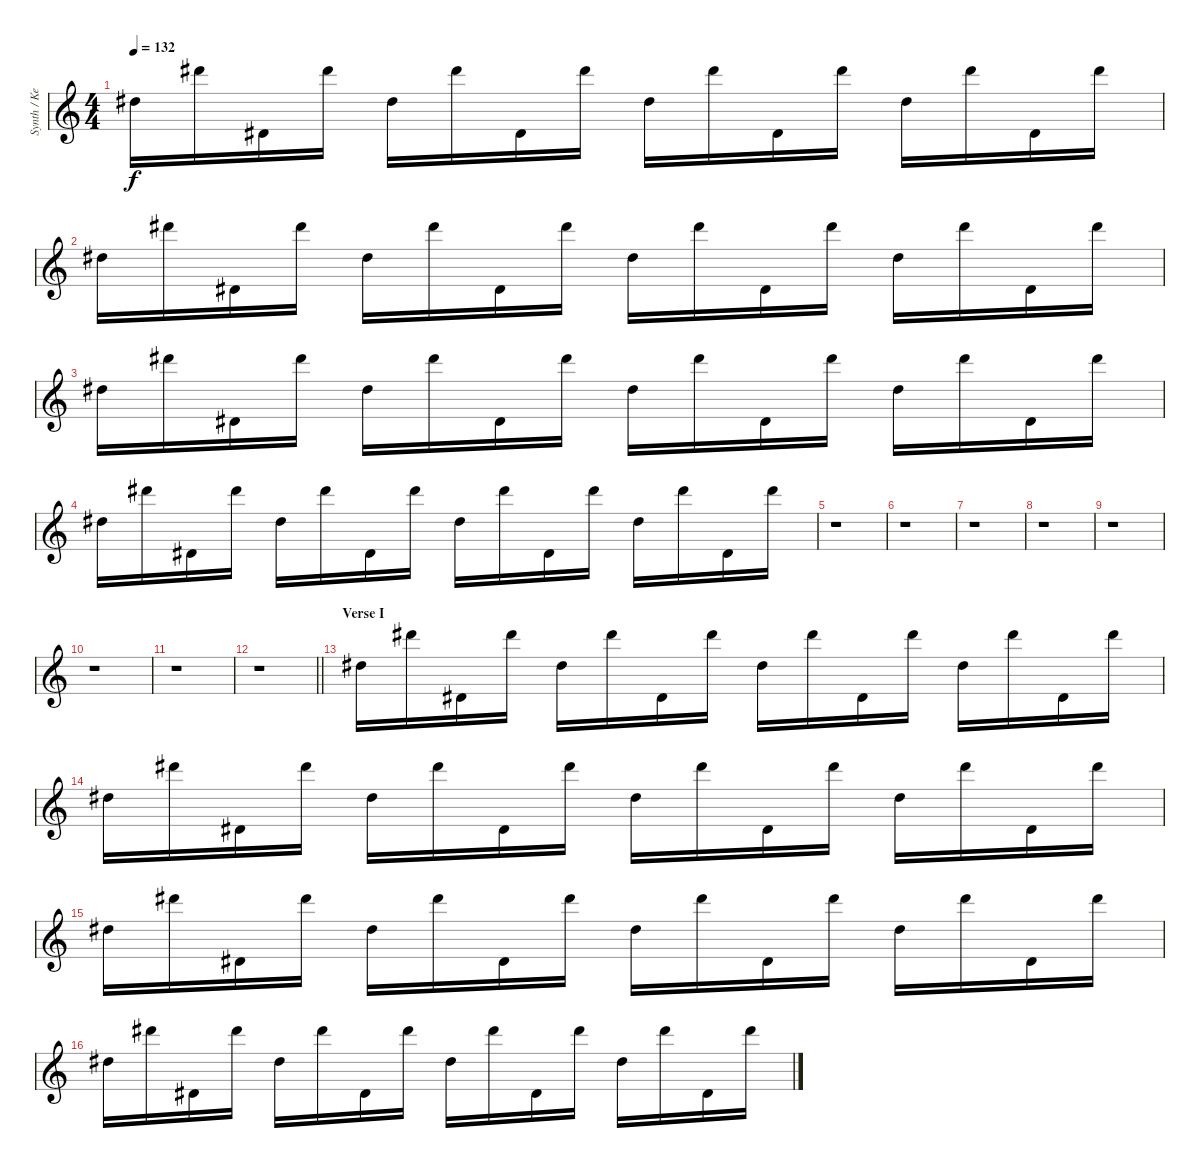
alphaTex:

\track ("Synth / Keyboard III" "Synth / Ke") {instrument reversecymbal}
\staff {score}
\tuning (Eb4 Bb3 Gb3 Db3 Ab2 Eb2) {hide}
\ts (4 4)
\tempo 132
\clef g2
\ks c
26.4.16{dy f} 29.2.16 24.6.16 29.2.16 26.4.16 29.2.16 24.6.16 29.2.16 26.4.16 29.2.16 24.6.16 29.2.16 26.4.16 29.2.16 24.6.16 29.2.16 |
26.4.16 29.2.16 24.6.16 29.2.16 26.4.16 29.2.16 24.6.16 29.2.16 26.4.16 29.2.16 24.6.16 29.2.16 26.4.16 29.2.16 24.6.16 29.2.16 |
26.4.16 29.2.16 24.6.16 29.2.16 26.4.16 29.2.16 24.6.16 29.2.16 26.4.16 29.2.16 24.6.16 29.2.16 26.4.16 29.2.16 24.6.16 29.2.16 |
26.4.16 29.2.16 24.6.16 29.2.16 26.4.16 29.2.16 24.6.16 29.2.16 26.4.16 29.2.16 24.6.16 29.2.16 26.4.16 29.2.16 24.6.16 29.2.16 |
r.1 |
r.1 |
r.1 |
r.1 |
r.1 |
r.1 |
r.1 |
\barLineRight lightlight
r.1 |
\section ("" "Verse I")
26.4.16 29.2.16 24.6.16 29.2.16 26.4.16 29.2.16 24.6.16 29.2.16 26.4.16 29.2.16 24.6.16 29.2.16 26.4.16 29.2.16 24.6.16 29.2.16 |
26.4.16 29.2.16 24.6.16 29.2.16 26.4.16 29.2.16 24.6.16 29.2.16 26.4.16 29.2.16 24.6.16 29.2.16 26.4.16 29.2.16 24.6.16 29.2.16 |
26.4.16 29.2.16 24.6.16 29.2.16 26.4.16 29.2.16 24.6.16 29.2.16 26.4.16 29.2.16 24.6.16 29.2.16 26.4.16 29.2.16 24.6.16 29.2.16 |
26.4.16 29.2.16 24.6.16 29.2.16 26.4.16 29.2.16 24.6.16 29.2.16 26.4.16 29.2.16 24.6.16 29.2.16 26.4.16 29.2.16 24.6.16 29.2.16
